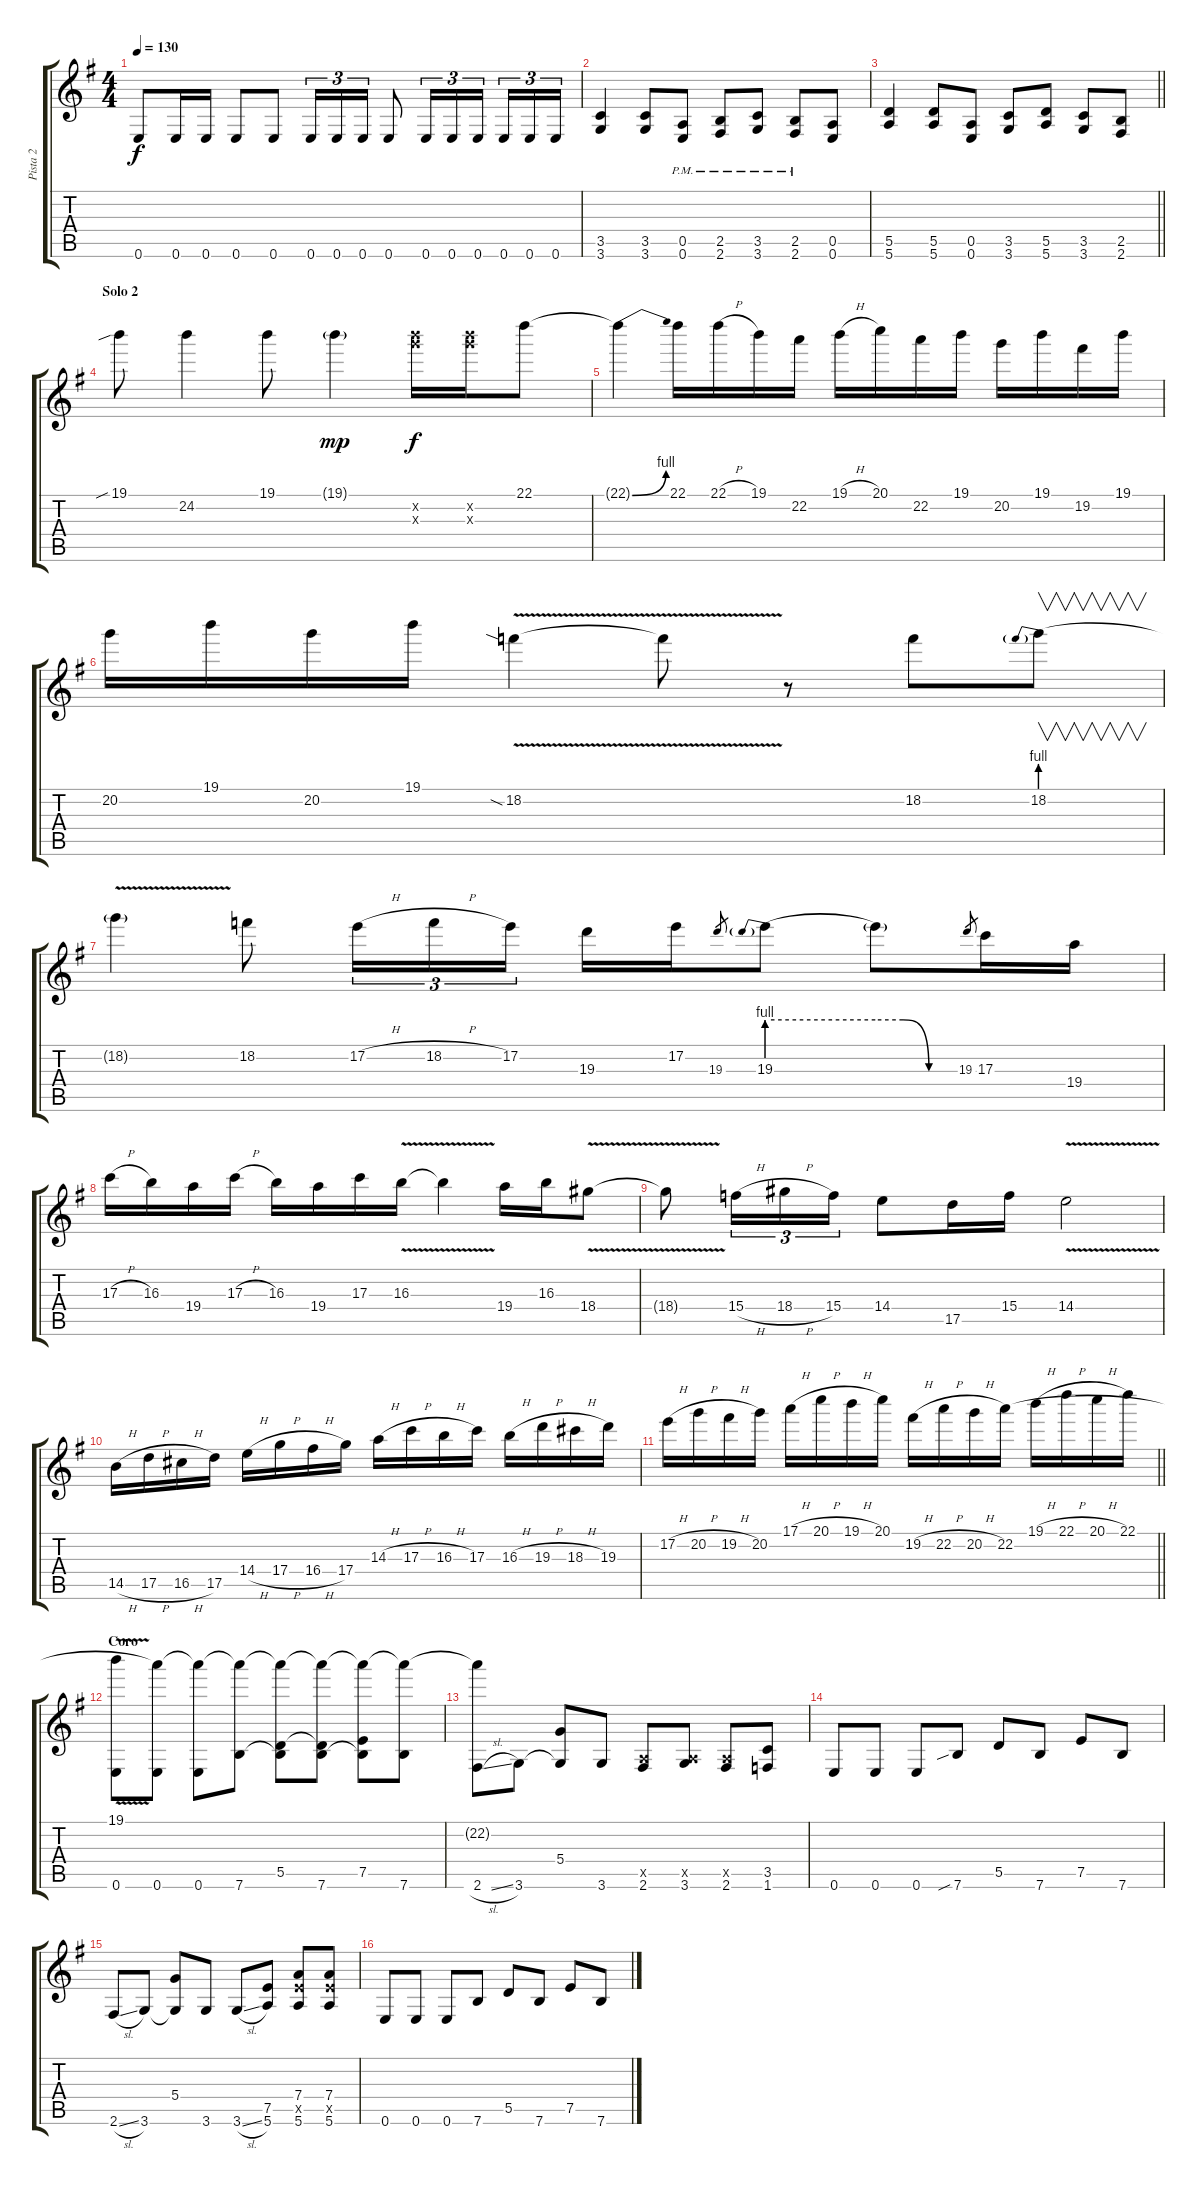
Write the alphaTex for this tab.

\track ("Pista 2" "Pista 2") {instrument distortionguitar}
\staff {score tabs}
\tuning (E4 B3 G3 D3 A2 E2) {hide}
\ts (4 4)
\tempo 130
\clef g2
\ks g
0.6.8{dy f} 0.6.16 0.6.16 0.6.8 0.6.8 0.6.16{tu (3 2)} 0.6.16{tu (3 2)} 0.6.16{tu (3 2)} 0.6.8 0.6.16{tu (3 2)} 0.6.16{tu (3 2)} 0.6.16{tu (3 2) beam splitsecondary} 0.6.16{tu (3 2)} 0.6.16{tu (3 2)} 0.6.16{tu (3 2)} |
(3.5 3.6).4 (3.5 3.6).8 (0.5{pm} 0.6).8 (2.5{pm} 2.6).8 (3.5{pm} 3.6).8 (2.5{pm} 2.6).8 (0.5 0.6).8 |
\barLineRight lightlight
(5.5 5.6).4 (5.5 5.6).8 (0.5 0.6).8 (3.5 3.6).8 (5.5 5.6).8 (3.5 3.6).8 (2.5 2.6).8 |
\section ("" "Solo 2")
19.1{sib}.8 24.2.4 19.1.8 19.1{g}.4{dy mp} (24.2{x} 24.3{x}).16{dy f} (24.2{x} 24.3{x}).16 22.1.8 |
22.1{be (bend 0 0 60 4) t}.4 22.1.16 22.1{h}.16 19.1.16 22.2.16 19.1{h}.16 20.1.16 22.2.16 19.1.16 20.2.16 19.1.16 19.2.16 19.1.16 |
20.2.16 19.1.16 20.2.16 19.1.16 18.2{v sia}.4 18.2{t}.8 r.8 18.2.8 18.2{be (prebend 0 4 60 4)}.8{v} |
18.2{v t}.4 18.2.8 17.2{h}.16{tu (3 2)} 18.2{h}.16{tu (3 2)} 17.2.16{tu (3 2)} 19.3.16 17.2.16 19.3.8{gr} 19.3{be (prebend 0 4 60 4)}.8 19.3{be (custom 0 4 20 4 40 0 60 0) t}.8 19.3.8{gr} 17.3.16 19.4.16 |
17.3{h}.16 16.3.16 19.4.16 17.3{h}.16 16.3.16 19.4.16 17.3.16 16.3{v}.16 16.3{v t}.4 19.4.16 16.3.16 18.4{v}.8 |
18.4{v t}.8 15.4{h}.16{tu (3 2)} 18.4{h}.16{tu (3 2)} 15.4.16{tu (3 2)} 14.4.8 17.5.16 15.4.16 14.4{v}.2 |
14.5{h}.16 17.5{h}.16 16.5{h}.16 17.5.16 14.4{h}.16 17.4{h}.16 16.4{h}.16 17.4.16 14.3{h}.16 17.3{h}.16 16.3{h}.16 17.3.16 16.3{h}.16 19.3{h}.16 18.3{h}.16 19.3.16 |
\barLineRight lightlight
17.2{h}.16 20.2{h}.16 19.2{h}.16 20.2.16 17.1{h}.16 20.1{h}.16 19.1{h}.16 20.1.16 19.2{h}.16 22.2{h}.16 20.2{h}.16 22.2.16 19.1{h}.16 22.1{h}.16 20.1{h}.16 22.1.16 |
\section ("" "Coro")
(19.1{v} 0.6).8 (22.2{t} 0.6).8 (22.2{t} 0.6).8 (22.2{t} 7.6).8 (22.2{t} 5.5 7.6{t}).8 (22.2{t} 5.5{t} 7.6).8 (22.2{t} 7.5 7.6{t}).8 (22.2{t} 7.6).8 |
(22.2{t} 2.6{sl}).8 3.6.8 (5.4 3.6{t}).8 3.6.8 (0.5{x} 2.6).8 (0.5{x} 3.6).8 (0.5{x} 2.6).8 (3.5 1.6).8 |
0.6.8 0.6.8 0.6.8 7.6{sib}.8 5.5.8 7.6.8 7.5.8 7.6.8 |
2.6{sl}.8 3.6.8 (5.4 3.6{t}).8 3.6.8 3.6{sl}.8 (7.5 5.6).8 (7.4 7.5{x} 5.6).8 (7.4 7.5{x} 5.6).8 |
0.6.8 0.6.8 0.6.8 7.6.8 5.5.8 7.6.8 7.5.8 7.6.8
